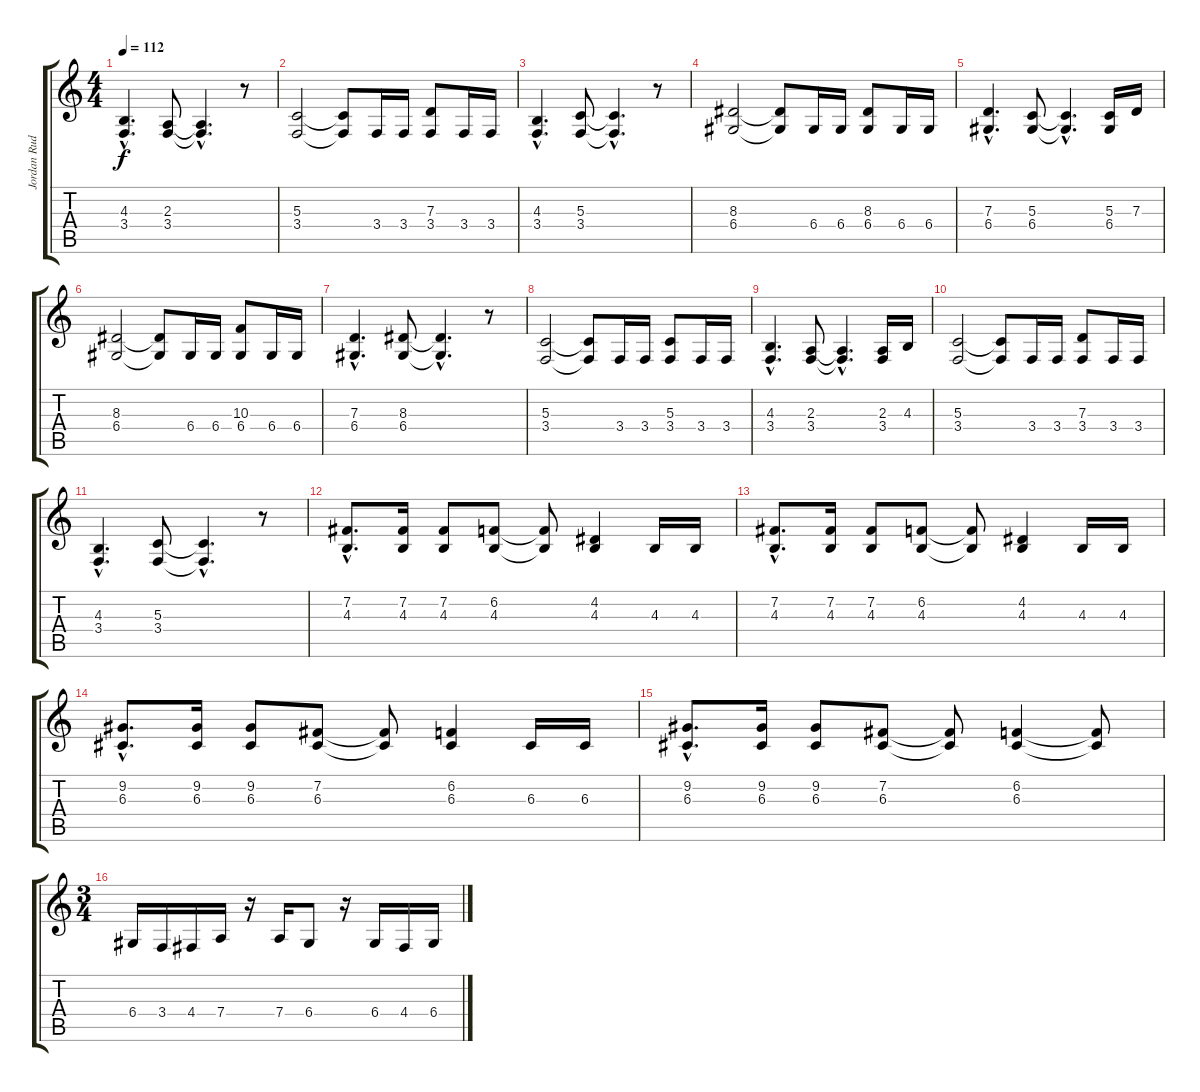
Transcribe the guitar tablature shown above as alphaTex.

\track ("Jordan Rudess - Keyboard" "Jordan Rud") {instrument stringensemble1}
\staff {score tabs}
\tuning (E4 B3 G3 D3 A2 E2) {hide}
\ts (4 4)
\tempo 112
\clef g2
\ks c
(4.3{hac} 3.4{hac}).4{d dy f} (2.3 3.4).8 (2.3{hac t} 3.4{hac t}).4{d} r.8 |
(5.3 3.4).2 (5.3{t} 3.4{t}).8 3.4.16 3.4.16 (7.3 3.4).8 3.4.16 3.4.16 |
(4.3{hac} 3.4{hac}).4{d} (5.3 3.4).8 (5.3{hac t} 3.4{hac t}).4{d} r.8 |
(8.3 6.4).2 (8.3{t} 6.4{t}).8 6.4.16 6.4.16 (8.3 6.4).8 6.4.16 6.4.16 |
(7.3{hac} 6.4{hac}).4{d} (5.3 6.4).8 (5.3{hac t} 6.4{hac t}).4{d} (5.3 6.4).16 7.3.16 |
(8.3 6.4).2 (8.3{t} 6.4{t}).8 6.4.16 6.4.16 (10.3 6.4).8 6.4.16 6.4.16 |
(7.3{hac} 6.4{hac}).4{d} (8.3 6.4).8 (8.3{hac t} 6.4{hac t}).4{d} r.8 |
(5.3 3.4).2 (5.3{t} 3.4{t}).8 3.4.16 3.4.16 (5.3 3.4).8 3.4.16 3.4.16 |
(4.3{hac} 3.4{hac}).4{d} (2.3 3.4).8 (2.3{hac t} 3.4{hac t}).4{d} (2.3 3.4).16 4.3.16 |
(5.3 3.4).2 (5.3{t} 3.4{t}).8 3.4.16 3.4.16 (7.3 3.4).8 3.4.16 3.4.16 |
(4.3{hac} 3.4{hac}).4{d} (5.3 3.4).8 (5.3{hac t} 3.4{hac t}).4{d} r.8 |
(7.2{hac} 4.3{hac}).8{d} (7.2 4.3).16 (7.2 4.3).8 (6.2 4.3).8 (6.2{t} 4.3{t}).8 (4.2 4.3).4 4.3.16 4.3.16 |
(7.2{hac} 4.3{hac}).8{d} (7.2 4.3).16 (7.2 4.3).8 (6.2 4.3).8 (6.2{t} 4.3{t}).8 (4.2 4.3).4 4.3.16 4.3.16 |
(9.2{hac} 6.3{hac}).8{d} (9.2 6.3).16 (9.2 6.3).8 (7.2 6.3).8 (7.2{t} 6.3{t}).8 (6.2 6.3).4 6.3.16 6.3.16 |
(9.2{hac} 6.3{hac}).8{d} (9.2 6.3).16 (9.2 6.3).8 (7.2 6.3).8 (7.2{t} 6.3{t}).8 (6.2 6.3).4 (6.2{t} 6.3{t}).8 |
\ts (3 4)
6.4.16 3.4.16 4.4.16 7.4.16 r.16 7.4.16 6.4.8 r.16 6.4.16 4.4.16 6.4.16
